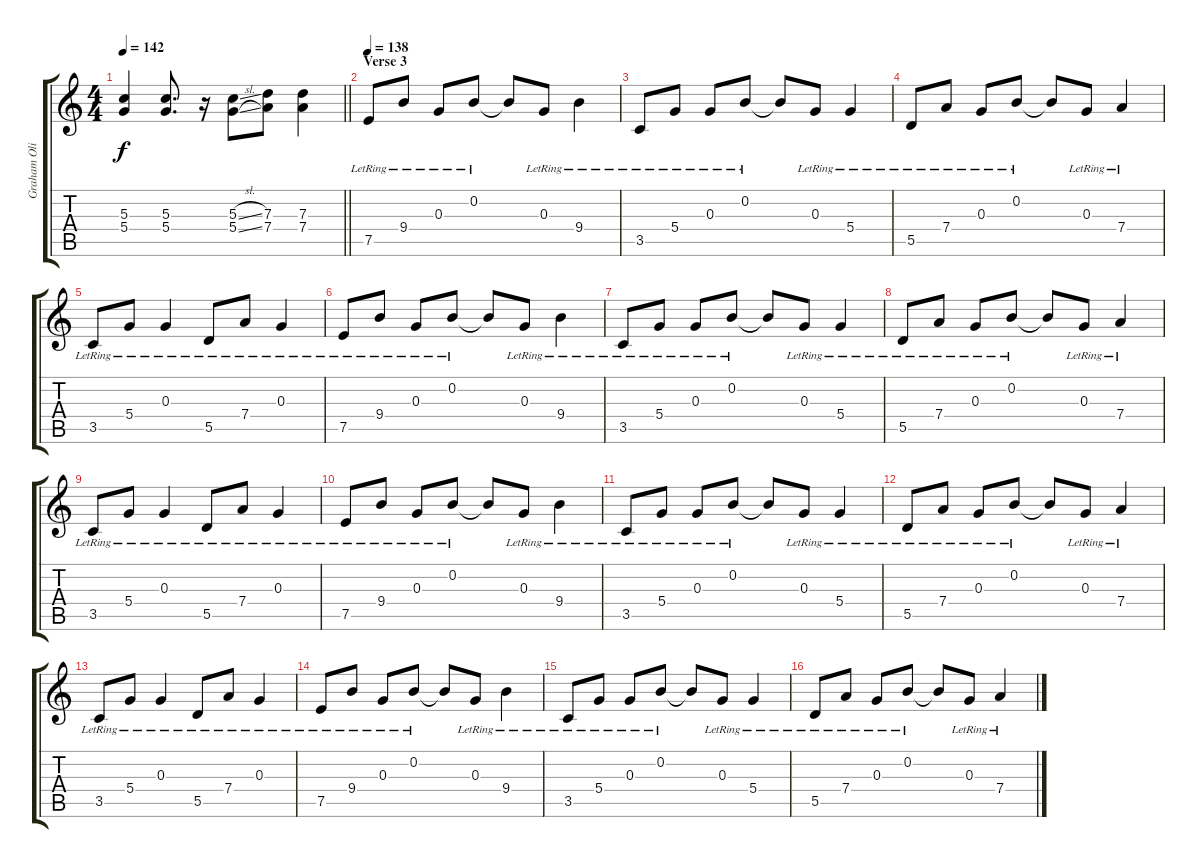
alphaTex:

\track ("Graham Oliver (Guitar)" "Graham Oli") {instrument distortionguitar}
\staff {score tabs}
\tuning (E4 B3 G3 D3 A2 E2) {hide}
\ts (4 4)
\tempo 142
\clef g2
\barLineRight lightlight
\ks c
(5.3{t} 5.4{t}).4{dy f} (5.3 5.4).8{d} r.16 (5.3{sl} 5.4{sl}).8 (7.3 7.4).8 (7.3 7.4).4 |
\section ("" "Verse 3")
\tempo 138
7.5{lr}.8{instrument electricguitarclean} 9.4{lr}.8 0.3{lr}.8 0.2{lr}.8 0.2{t}.8 0.3{lr}.8 9.4{lr}.4 |
3.5{lr}.8 5.4{lr}.8 0.3{lr}.8 0.2{lr}.8 0.2{t}.8 0.3{lr}.8 5.4{lr}.4 |
5.5{lr}.8 7.4{lr}.8 0.3{lr}.8 0.2{lr}.8 0.2{t}.8 0.3{lr}.8 7.4{lr}.4 |
3.5{lr}.8 5.4{lr}.8 0.3{lr}.4 5.5{lr}.8 7.4{lr}.8 0.3{lr}.4 |
7.5{lr}.8 9.4{lr}.8 0.3{lr}.8 0.2{lr}.8 0.2{t}.8 0.3{lr}.8 9.4{lr}.4 |
3.5{lr}.8 5.4{lr}.8 0.3{lr}.8 0.2{lr}.8 0.2{t}.8 0.3{lr}.8 5.4{lr}.4 |
5.5{lr}.8 7.4{lr}.8 0.3{lr}.8 0.2{lr}.8 0.2{t}.8 0.3{lr}.8 7.4{lr}.4 |
3.5{lr}.8 5.4{lr}.8 0.3{lr}.4 5.5{lr}.8 7.4{lr}.8 0.3{lr}.4 |
7.5{lr}.8 9.4{lr}.8 0.3{lr}.8 0.2{lr}.8 0.2{t}.8 0.3{lr}.8 9.4{lr}.4 |
3.5{lr}.8 5.4{lr}.8 0.3{lr}.8 0.2{lr}.8 0.2{t}.8 0.3{lr}.8 5.4{lr}.4 |
5.5{lr}.8 7.4{lr}.8 0.3{lr}.8 0.2{lr}.8 0.2{t}.8 0.3{lr}.8 7.4{lr}.4 |
3.5{lr}.8 5.4{lr}.8 0.3{lr}.4 5.5{lr}.8 7.4{lr}.8 0.3{lr}.4 |
7.5{lr}.8 9.4{lr}.8 0.3{lr}.8 0.2{lr}.8 0.2{t}.8 0.3{lr}.8 9.4{lr}.4 |
3.5{lr}.8 5.4{lr}.8 0.3{lr}.8 0.2{lr}.8 0.2{t}.8 0.3{lr}.8 5.4{lr}.4 |
5.5{lr}.8 7.4{lr}.8 0.3{lr}.8 0.2{lr}.8 0.2{t}.8 0.3{lr}.8 7.4{lr}.4
